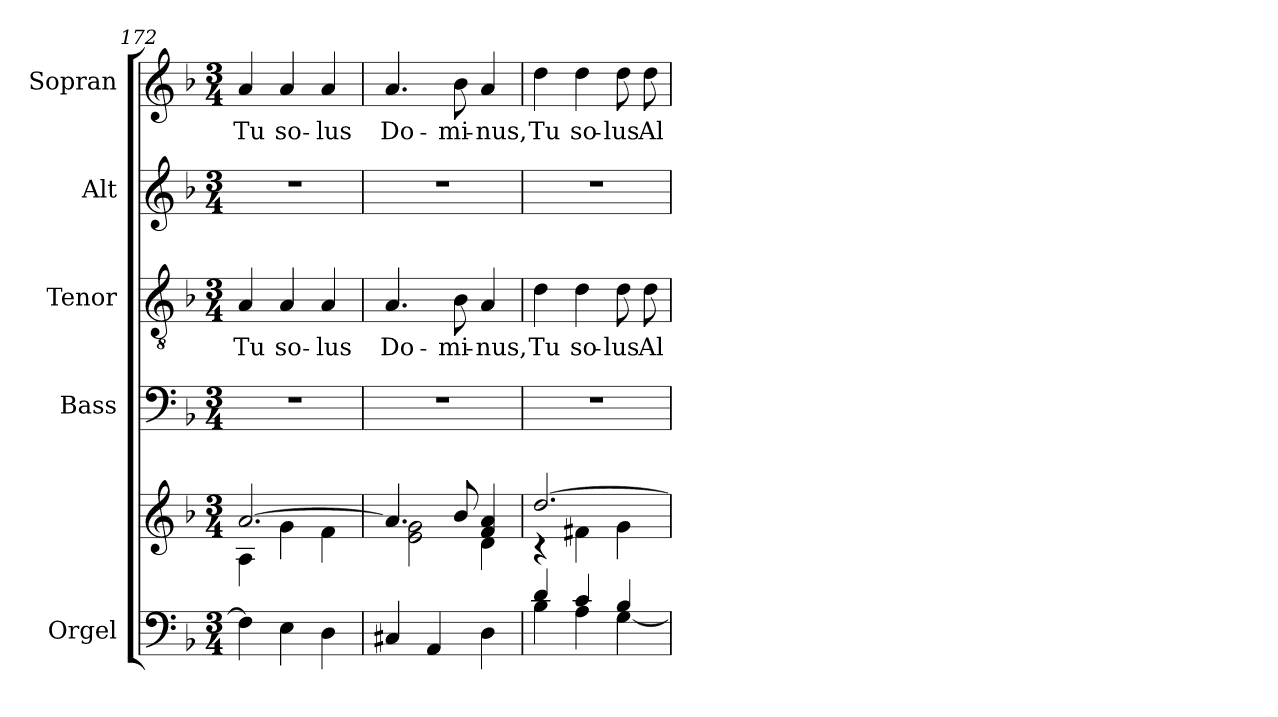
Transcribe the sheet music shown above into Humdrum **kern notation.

**kern	**kern	**kern	**kern	**text	**kern	**kern	**text
*part5	*part5	*part4	*part3	*part3	*part2	*part1	*part1
*staff6	*staff5	*staff4	*staff3	*staff3	*staff2	*staff1	*staff1
*I"Orgel	*	*I"Bass	*I"Tenor	*	*I"Alt	*I"Sopran	*
*I'Org.	*	*I'B.	*I'T.	*	*I'A.	*I'S.	*
*clefF4	*clefG2	*clefF4	*clefGv2	*	*clefG2	*clefG2	*
*k[b-]	*k[b-]	*k[b-]	*k[b-]	*	*k[b-]	*k[b-]	*
*F:	*F:	*F:	*F:	*	*F:	*F:	*
*M3/4	*M3/4	*M3/4	*M3/4	*	*M3/4	*M3/4	*
=172	=172	=172	=172	=172	=172	=172	=172
*	*^	*	*	*	*	*	*
!	!	!	!	!	!LO:LY:b	!	!	!LO:LY:b
4F\]	[>2.a/	4A\	2.r	4A/	Tu	2.r	4a/	Tu
!	!	!	!	!	!LO:LY:b	!	!	!LO:LY:b
4E\	.	4g\	.	4A/	so-	.	4a/	so-
!	!	!	!	!	!LO:LY:b	!	!	!LO:LY:b
4D\	.	4f\	.	4A/	-lus	.	4a/	-lus
=173	=173	=173	=173	=173	=173	=173	=173	=173
!	!	!	!	!	!LO:LY:b	!	!	!LO:LY:b
4C#X/	4.a/]	2e\ 2g\	2.r	4.A/	Do-	2.r	4.a/	Do-
4AA/	.	.	.	.	.	.	.	.
!	!	!	!	!	!LO:LY:b	!	!	!LO:LY:b
.	8b-/	.	.	8B-\	-mi-	.	8b-\	-mi-
!	!	!	!	!	!LO:LY:b	!	!	!LO:LY:b
4D\	4f/ 4a/	4d\	.	4A/	-nus,	.	4a/	-nus,
=174	=174	=174	=174	=174	=174	=174	=174	=174
*^	*	*	*	*	*	*	*	*
!	!	!	!	!	!	!LO:LY:b	!	!	!LO:LY:b
4d/	4B-\	[>2.dd/	4rc	2.r	4d\	Tu	2.r	4dd\	Tu
!	!	!	!	!	!	!LO:LY:b	!	!	!LO:LY:b
4c/	4A\	.	4f#X\	.	4d\	so-	.	4dd\	so-
!	!	!	!	!	!	!LO:LY:b	!	!	!LO:LY:b
4B-/	[<4G\	.	4g\	.	8d\	-lus	.	8dd\	-lus
!	!	!	!	!	!	!LO:LY:b	!	!	!LO:LY:b
.	.	.	.	.	8d\	Al-	.	8dd\	Al-
*v	*v	*	*	*	*	*	*	*	*
*	*v	*v	*	*	*	*	*	*
=	=	=	=	=	=	=	=
*-	*-	*-	*-	*-	*-	*-	*-
